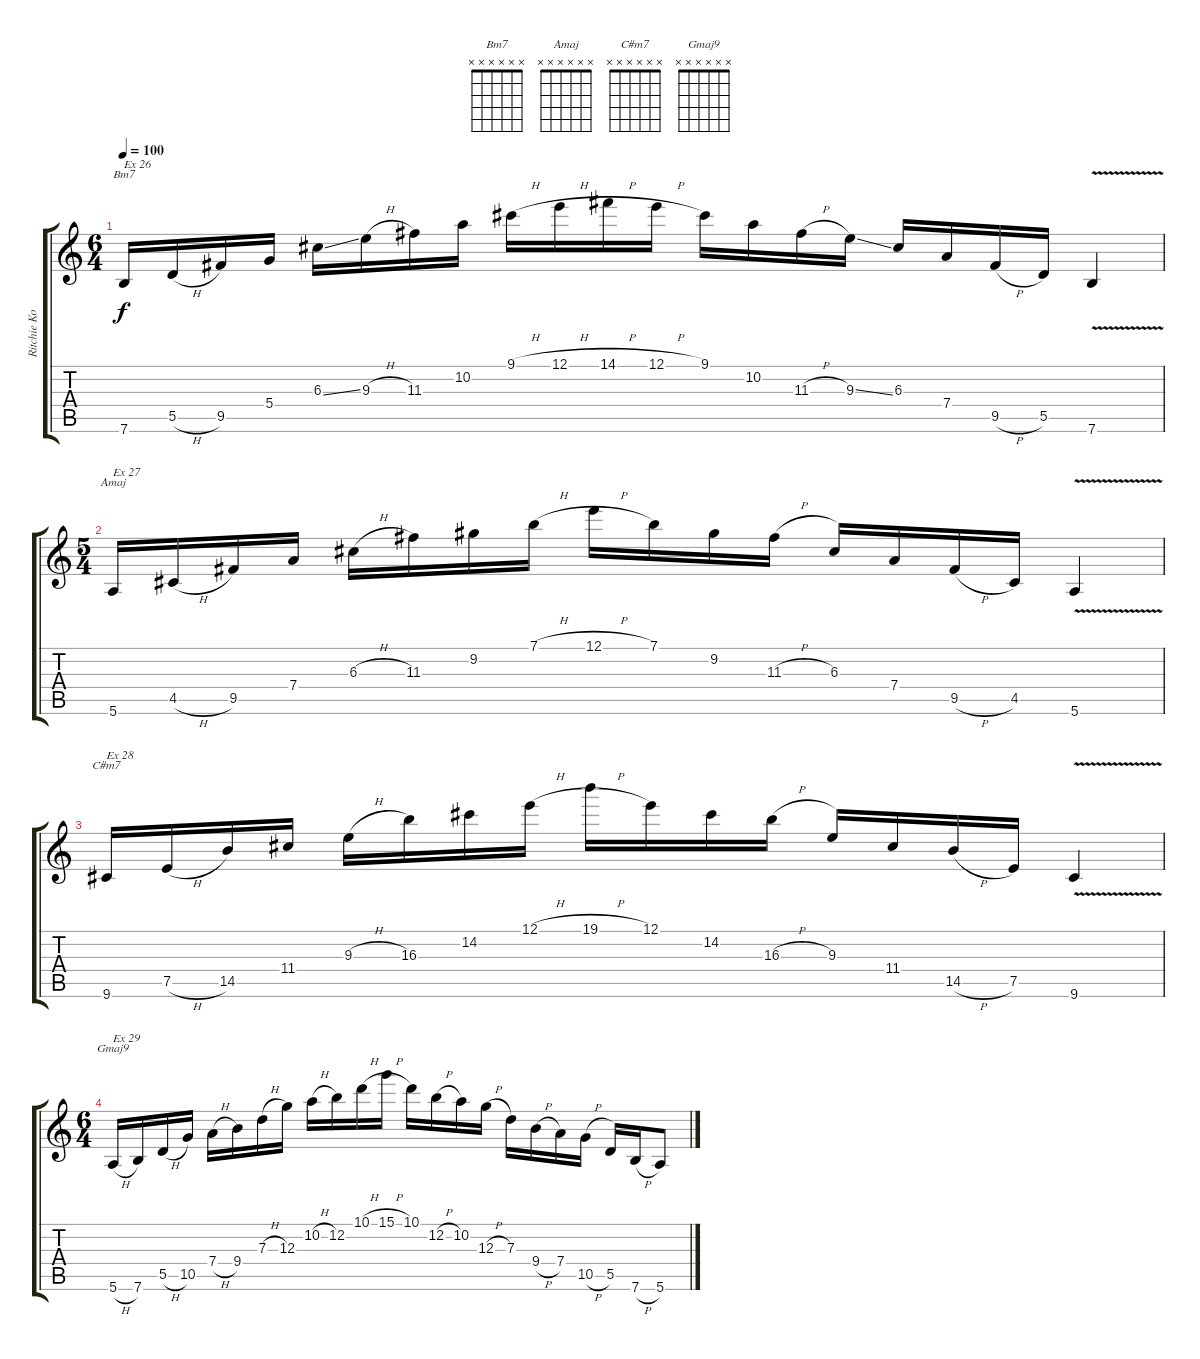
\track ("Ritchie Kotzen" "Ritchie Ko") {instrument distortionguitar}
\staff {score tabs}
\tuning (E4 B3 G3 D3 A2 E2) {hide}
\chord ("Bm7" x x x x x x)
\chord ("Amaj" x x x x x x)
\chord ("C#m7" x x x x x x)
\chord ("Gmaj9" x x x x x x)
\ts (6 4)
\tempo 100
\clef g2
\ks c
7.6.16{ch "Bm7" txt "Ex 26" dy f} 5.5{h}.16 9.5.16 5.4.16 6.3{ss}.16 9.3{h}.16 11.3.16 10.2.16 9.1{h}.16 12.1{h}.16 14.1{h}.16 12.1{h}.16 9.1.16 10.2.16 11.3{h}.16 9.3{ss}.16 6.3.16 7.4.16 9.5{h}.16 5.5.16 7.6{v}.4 |
\ts (5 4)
5.6.16{ch "Amaj" txt "Ex 27"} 4.5{h}.16 9.5.16 7.4.16 6.3{h}.16 11.3.16 9.2.16 7.1{h}.16 12.1{h}.16 7.1.16 9.2.16 11.3{h}.16 6.3.16 7.4.16 9.5{h}.16 4.5.16 5.6{v}.4 |
9.6.16{ch "C#m7" txt "Ex 28"} 7.5{h}.16 14.5.16 11.4.16 9.3{h}.16 16.3.16 14.2.16 12.1{h}.16 19.1{h}.16 12.1.16 14.2.16 16.3{h}.16 9.3.16 11.4.16 14.5{h}.16 7.5.16 9.6{v}.4 |
\ts (6 4)
5.6{h}.16{ch "Gmaj9" txt "Ex 29"} 7.6.16 5.5{h}.16 10.5.16 7.4{h}.16 9.4.16 7.3{h}.16 12.3.16 10.2{h}.16 12.2.16 10.1{h}.16 15.1{h}.16 10.1.16 12.2{h}.16 10.2.16 12.3{h}.16 7.3.16 9.4{h}.16 7.4.16 10.5{h}.16 5.5.16 7.6{h}.16 5.6.8
